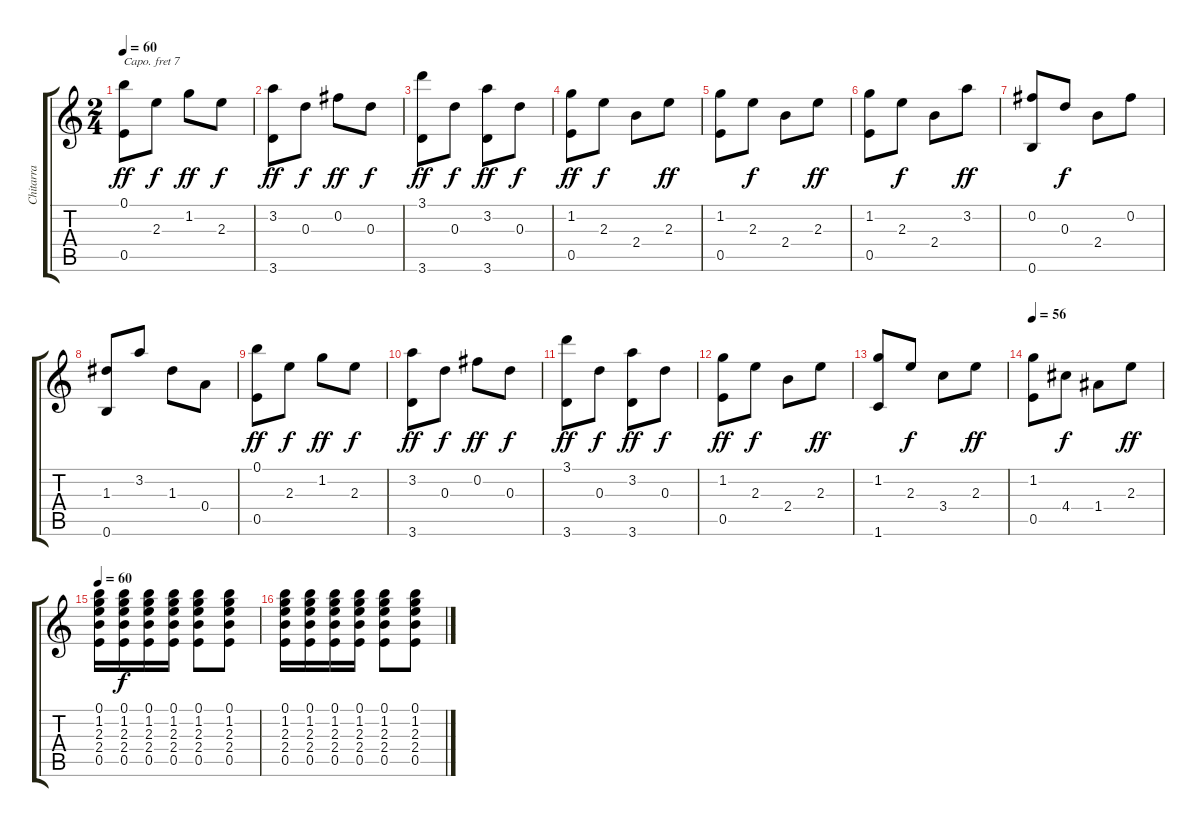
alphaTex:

\track ("Chitarra" "Chitarra") {instrument acousticguitarnylon}
\staff {score tabs}
\capo 7
\tuning (E4 B3 G3 D3 A2 E2) {hide}
\ts (2 4)
\tempo 60
\clef g2
\ks c
(0.1 0.5).8{dy ff} 2.3.8{dy f} 1.2.8{dy ff} 2.3.8{dy f} |
(3.2 3.6).8{dy ff} 0.3.8{dy f} 0.2.8{dy ff} 0.3.8{dy f} |
(3.1 3.6).8{dy ff} 0.3.8{dy f} (3.2 3.6).8{dy ff} 0.3.8{dy f} |
(1.2 0.5).8{dy ff} 2.3.8{dy f} 2.4.8 2.3.8{dy ff} |
(1.2 0.5).8 2.3.8{dy f} 2.4.8 2.3.8{dy ff} |
(1.2 0.5).8 2.3.8{dy f} 2.4.8 3.2.8{dy ff} |
(0.2 0.6).8 0.3.8{dy f} 2.4.8 0.2.8 |
(1.3 0.6).8 3.2.8 1.3.8 0.4.8 |
(0.1 0.5).8{dy ff} 2.3.8{dy f} 1.2.8{dy ff} 2.3.8{dy f} |
(3.2 3.6).8{dy ff} 0.3.8{dy f} 0.2.8{dy ff} 0.3.8{dy f} |
(3.1 3.6).8{dy ff} 0.3.8{dy f} (3.2 3.6).8{dy ff} 0.3.8{dy f} |
(1.2 0.5).8{dy ff} 2.3.8{dy f} 2.4.8 2.3.8{dy ff} |
(1.2 1.6).8 2.3.8{dy f} 3.4.8 2.3.8{dy ff} |
\tempo 56
(1.2 0.5).8 4.4.8{dy f} 1.4.8 2.3.8{dy ff} |
\tempo 60
(0.1 1.2 2.3 2.4 0.5).16{volume 6} (0.1 1.2 2.3 2.4 0.5).16{dy f} (0.1 1.2 2.3 2.4 0.5).16 (0.1 1.2 2.3 2.4 0.5).16 (0.1 1.2 2.3 2.4 0.5).8 (0.1 1.2 2.3 2.4 0.5).8 |
(0.1 1.2 2.3 2.4 0.5).16 (0.1 1.2 2.3 2.4 0.5).16 (0.1 1.2 2.3 2.4 0.5).16 (0.1 1.2 2.3 2.4 0.5).16 (0.1 1.2 2.3 2.4 0.5).8 (0.1 1.2 2.3 2.4 0.5).8
